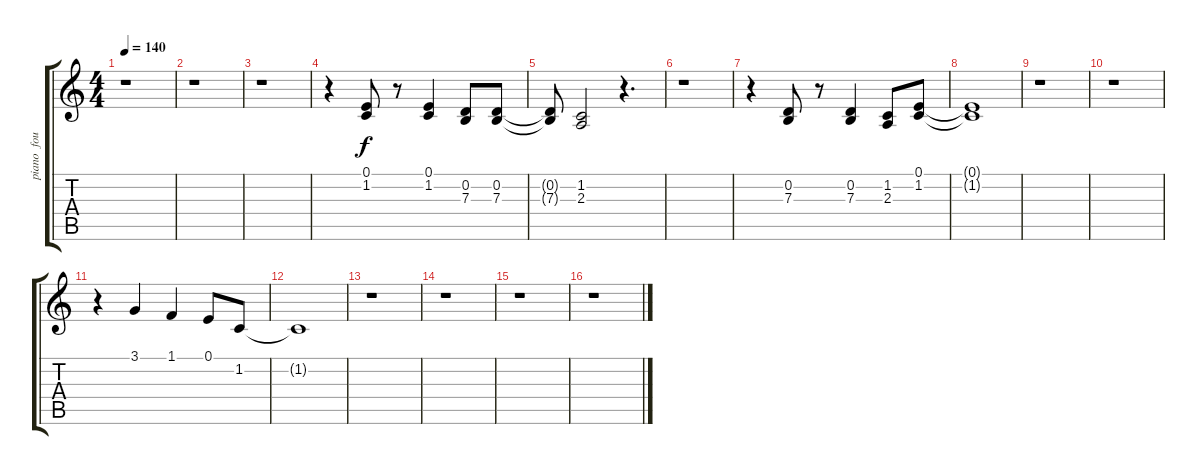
\track ("piano  four" "piano  fou") {instrument brightacousticpiano}
\staff {score tabs}
\tuning (E4 B3 G3 D3 A2 E2) {hide}
\ts (4 4)
\tempo 140
\clef g2
\ks c
r.1{dy f} |
r.1 |
r.1 |
r.4 (0.1 1.2).8{balance 8} r.8 (0.1 1.2).4 (0.2 7.3).8 (0.2 7.3).8 |
(0.2{t} 7.3{t}).8 (1.2 2.3).2 r.4{d} |
r.1 |
r.4 (0.2 7.3).8 r.8 (0.2 7.3).4 (1.2 2.3).8 (0.1 1.2).8 |
(0.1{t} 1.2{t}).1 |
r.1 |
r.1 |
r.4 3.1.4 1.1.4 0.1.8 1.2.8 |
1.2{t}.1 |
r.1 |
r.1 |
r.1 |
r.1
